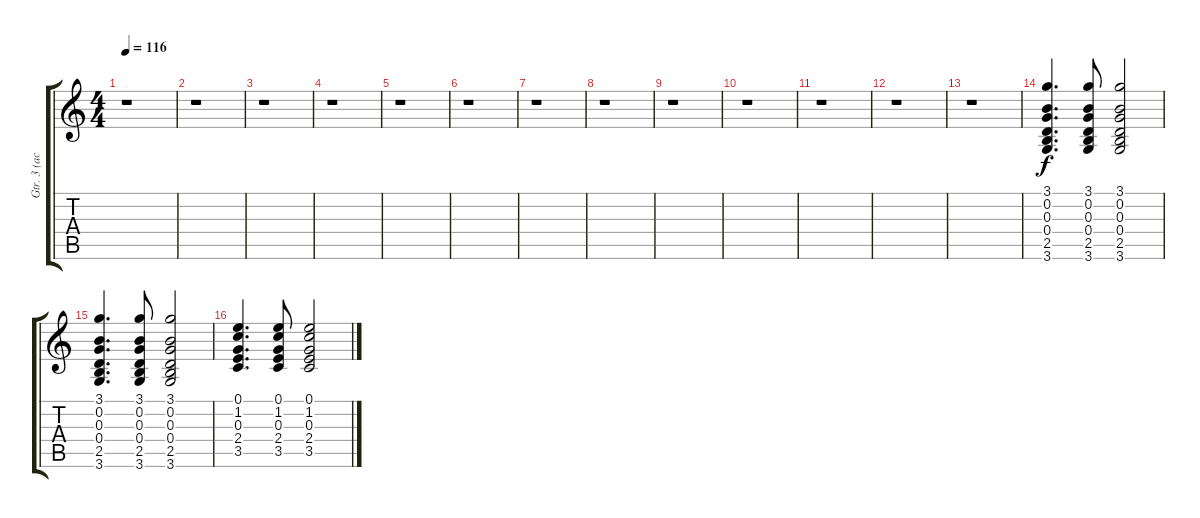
\track ("Gtr. 3 (acous. steel)" "Gtr. 3 (ac") {instrument acousticguitarsteel}
\staff {score tabs}
\tuning (E4 B3 G3 D3 A2 E2) {hide}
\ts (4 4)
\tempo 116
\clef g2
\ks c
r.1{dy f} |
r.1 |
r.1 |
r.1 |
r.1 |
r.1 |
r.1 |
r.1 |
r.1 |
r.1 |
r.1 |
r.1 |
r.1 |
(3.1 0.2 0.3 0.4 2.5 3.6).4{d} (3.1 0.2 0.3 0.4 2.5 3.6).8 (3.1 0.2 0.3 0.4 2.5 3.6).2 |
(3.1 0.2 0.3 0.4 2.5 3.6).4{d} (3.1 0.2 0.3 0.4 2.5 3.6).8 (3.1 0.2 0.3 0.4 2.5 3.6).2 |
(0.1 1.2 0.3 2.4 3.5).4{d} (0.1 1.2 0.3 2.4 3.5).8 (0.1 1.2 0.3 2.4 3.5).2
